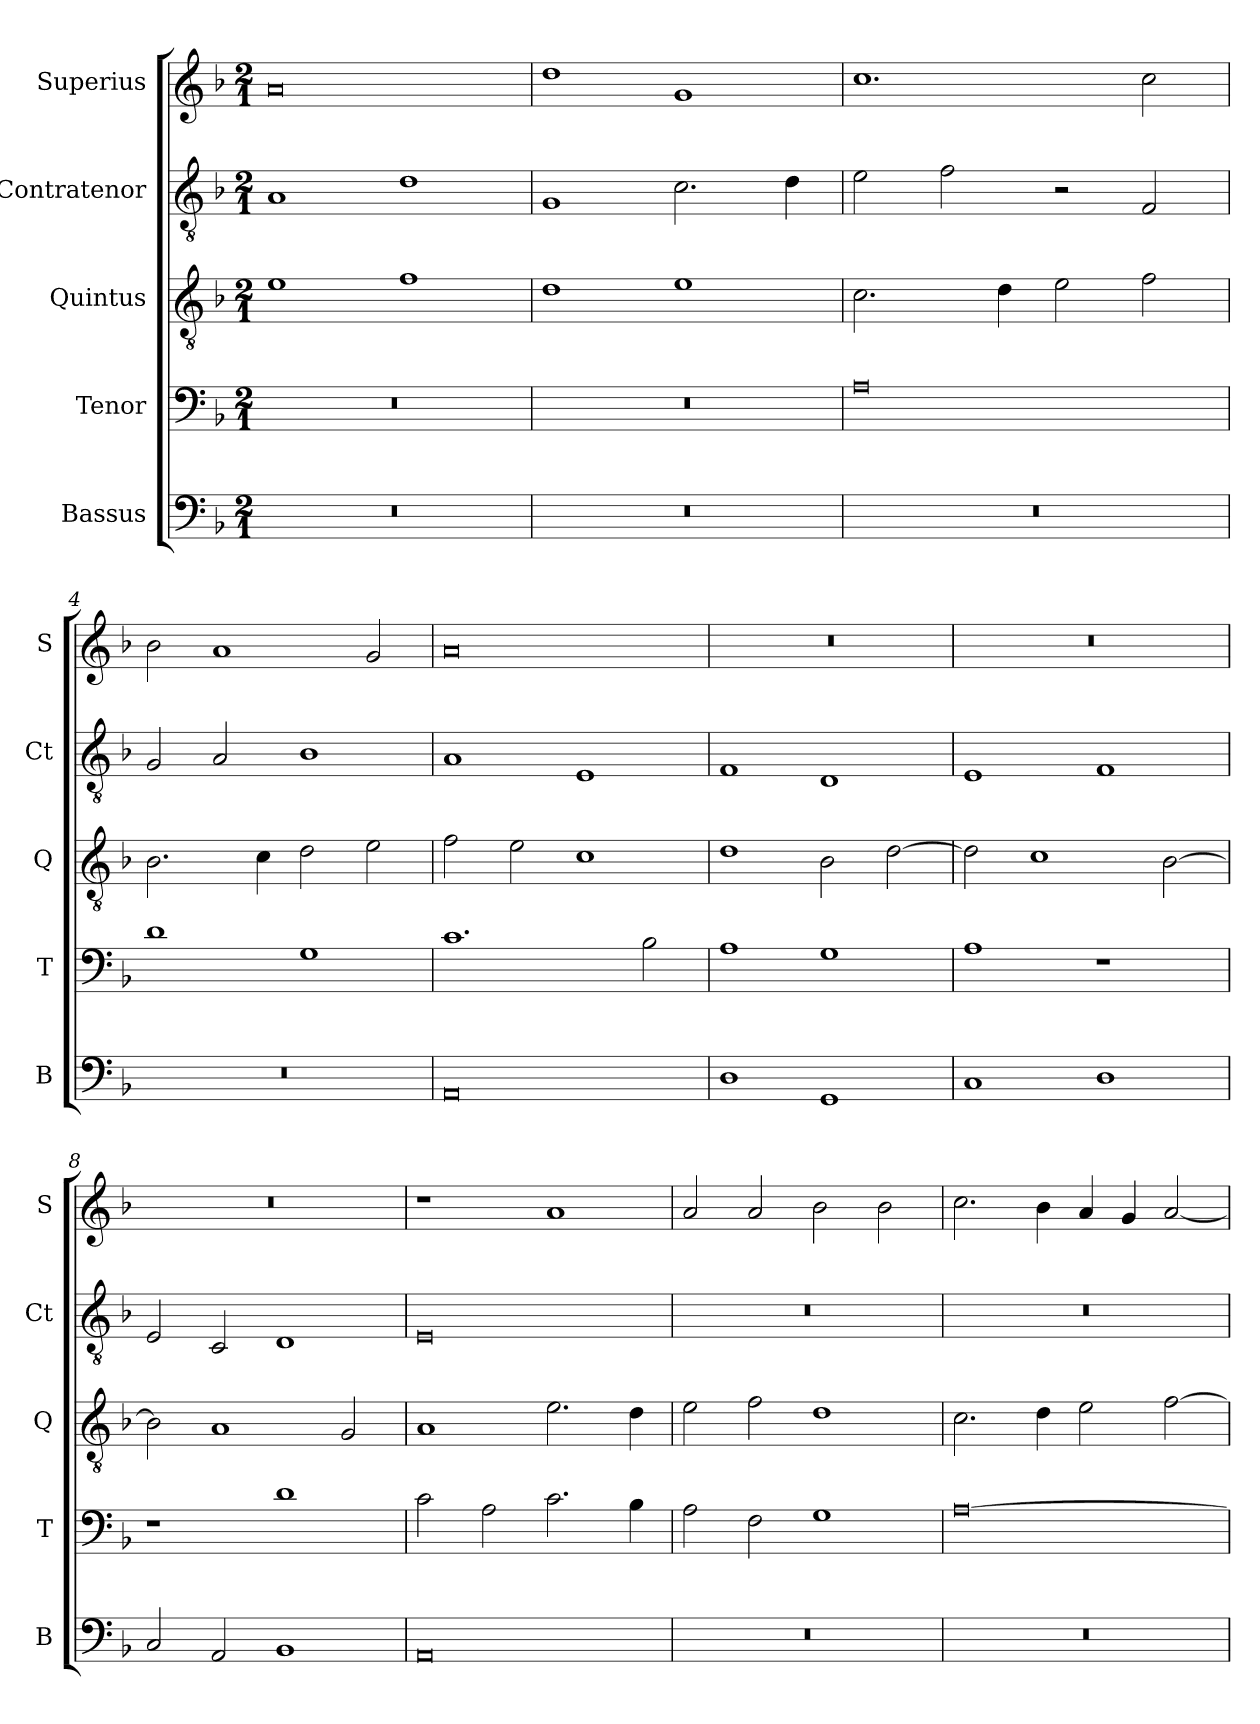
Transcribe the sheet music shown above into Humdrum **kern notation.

**kern	**kern	**kern	**kern	**kern
*part5	*part4	*part3	*part2	*part1
*staff5	*staff4	*staff3	*staff2	*staff1
*I"Bassus	*I"Tenor	*I"Quintus	*I"Contratenor	*I"Superius
*I'B	*I'T	*I'Q	*I'Ct	*I'S
*clefF4	*clefF4	*clefGv2	*clefGv2	*clefG2
*k[b-]	*k[b-]	*k[b-]	*k[b-]	*k[b-]
*M2/1	*M2/1	*M2/1	*M2/1	*M2/1
=1	=1	=1	=1	=1
0r	0r	1e	1A	0a
.	.	1f	1d	.
=2	=2	=2	=2	=2
0r	0r	1d	1G	1dd
.	.	1e	2.c\	1g
.	.	.	4d\	.
=3	=3	=3	=3	=3
0r	0A	2.c\	2e\	1.cc
.	.	.	2f\	.
.	.	4d\	.	.
.	.	2e\	2r	.
.	.	2f\	2F/	2cc\
=4	=4	=4	=4	=4
0r	1d	2.B-\	2G/	2b-\
.	.	.	2A/	1a
.	.	4c\	.	.
.	1G	2d\	1B-	.
.	.	2e\	.	2g/
=5	=5	=5	=5	=5
0AA	1.c	2f\	1A	0a
.	.	2e\	.	.
.	.	1c	1E	.
.	2B-\	.	.	.
=6	=6	=6	=6	=6
1D	1A	1d	1F	0r
1GG	1G	2B-\	1D	.
.	.	[2d\	.	.
=7	=7	=7	=7	=7
1C	1A	2d\]	1E	0r
.	.	1c	.	.
1D	1r	.	1F	.
.	.	[2B-\	.	.
=8	=8	=8	=8	=8
2C/	1r	2B-\]	2E/	0r
2AA/	.	1A	2C/	.
1BB-	1d	.	1D	.
.	.	2G/	.	.
=9	=9	=9	=9	=9
0AA	2c\	1A	0E	1r
.	2A\	.	.	.
.	2.c\	2.e\	.	1a
.	4B-\	4d\	.	.
=10	=10	=10	=10	=10
0r	2A\	2e\	0r	2a/
.	2F\	2f\	.	2a/
.	1G	1d	.	2b-\
.	.	.	.	2b-\
=11	=11	=11	=11	=11
0r	[0A	2.c\	0r	2.cc\
.	.	4d\	.	4b-\
.	.	2e\	.	4a/
.	.	.	.	4g/
.	.	[2f\	.	[2a/
=	=	=	=	=
*-	*-	*-	*-	*-
